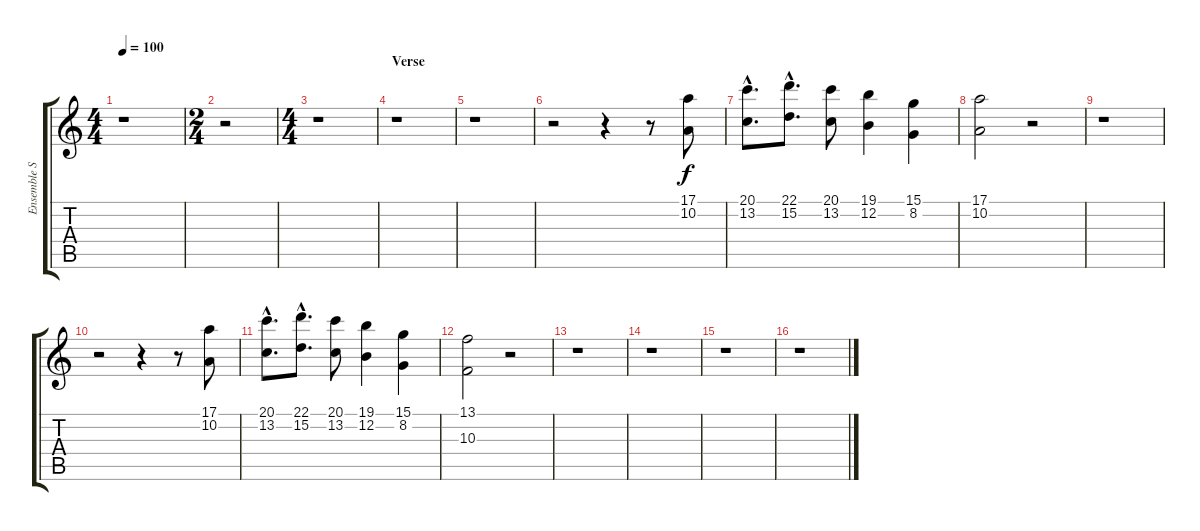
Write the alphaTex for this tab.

\track ("Ensemble String" "Ensemble S") {instrument stringensemble1}
\staff {score tabs}
\tuning (E4 B3 G3 D3 A2 E2) {hide}
\ts (4 4)
\tempo 100
\clef g2
\ks c
r.1{dy f} |
\ts (2 4)
r.2 |
\ts (4 4)
r.1 |
\section ("" "Verse")
r.1 |
r.1 |
r.2 r.4 r.8 (17.1 10.2).8 |
(20.1{hac} 13.2{hac}).8{d} (22.1{hac} 15.2{hac}).8{d} (20.1 13.2).8 (19.1 12.2).4 (15.1 8.2).4 |
(17.1 10.2).2 r.2 |
r.1 |
r.2 r.4 r.8 (17.1 10.2).8 |
(20.1{hac} 13.2{hac}).8{d} (22.1{hac} 15.2{hac}).8{d} (20.1 13.2).8 (19.1 12.2).4 (15.1 8.2).4 |
\section ("" "")
(13.1 10.3).2 r.2 |
r.1 |
r.1 |
r.1 |
\section ("" "")
r.1
